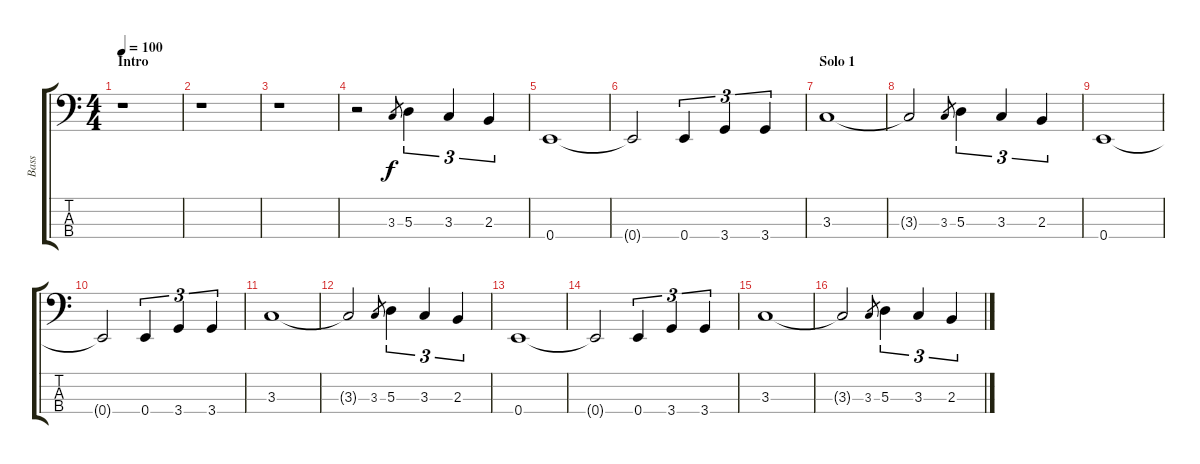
\track ("Bass" "Bass") {instrument electricbassfinger}
\staff {score tabs}
\tuning (G2 D2 A1 E1) {hide}
\ts (4 4)
\section ("" "Intro")
\tempo 100
\clef f4
\ks c
r.1{dy f instrument electricbassfinger} |
r.1 |
r.1 |
r.2 3.3.8{gr} 5.3.4{tu (3 2)} 3.3.4{tu (3 2)} 2.3.4{tu (3 2)} |
0.4.1 |
0.4{t}.2 0.4.4{tu (3 2)} 3.4.4{tu (3 2)} 3.4.4{tu (3 2)} |
\section ("" "Solo 1")
3.3.1 |
3.3{t}.2 3.3.8{gr} 5.3.4{tu (3 2)} 3.3.4{tu (3 2)} 2.3.4{tu (3 2)} |
0.4.1 |
0.4{t}.2 0.4.4{tu (3 2)} 3.4.4{tu (3 2)} 3.4.4{tu (3 2)} |
3.3.1 |
3.3{t}.2 3.3.8{gr} 5.3.4{tu (3 2)} 3.3.4{tu (3 2)} 2.3.4{tu (3 2)} |
0.4.1 |
0.4{t}.2 0.4.4{tu (3 2)} 3.4.4{tu (3 2)} 3.4.4{tu (3 2)} |
3.3.1 |
3.3{t}.2 3.3.8{gr} 5.3.4{tu (3 2)} 3.3.4{tu (3 2)} 2.3.4{tu (3 2)}
